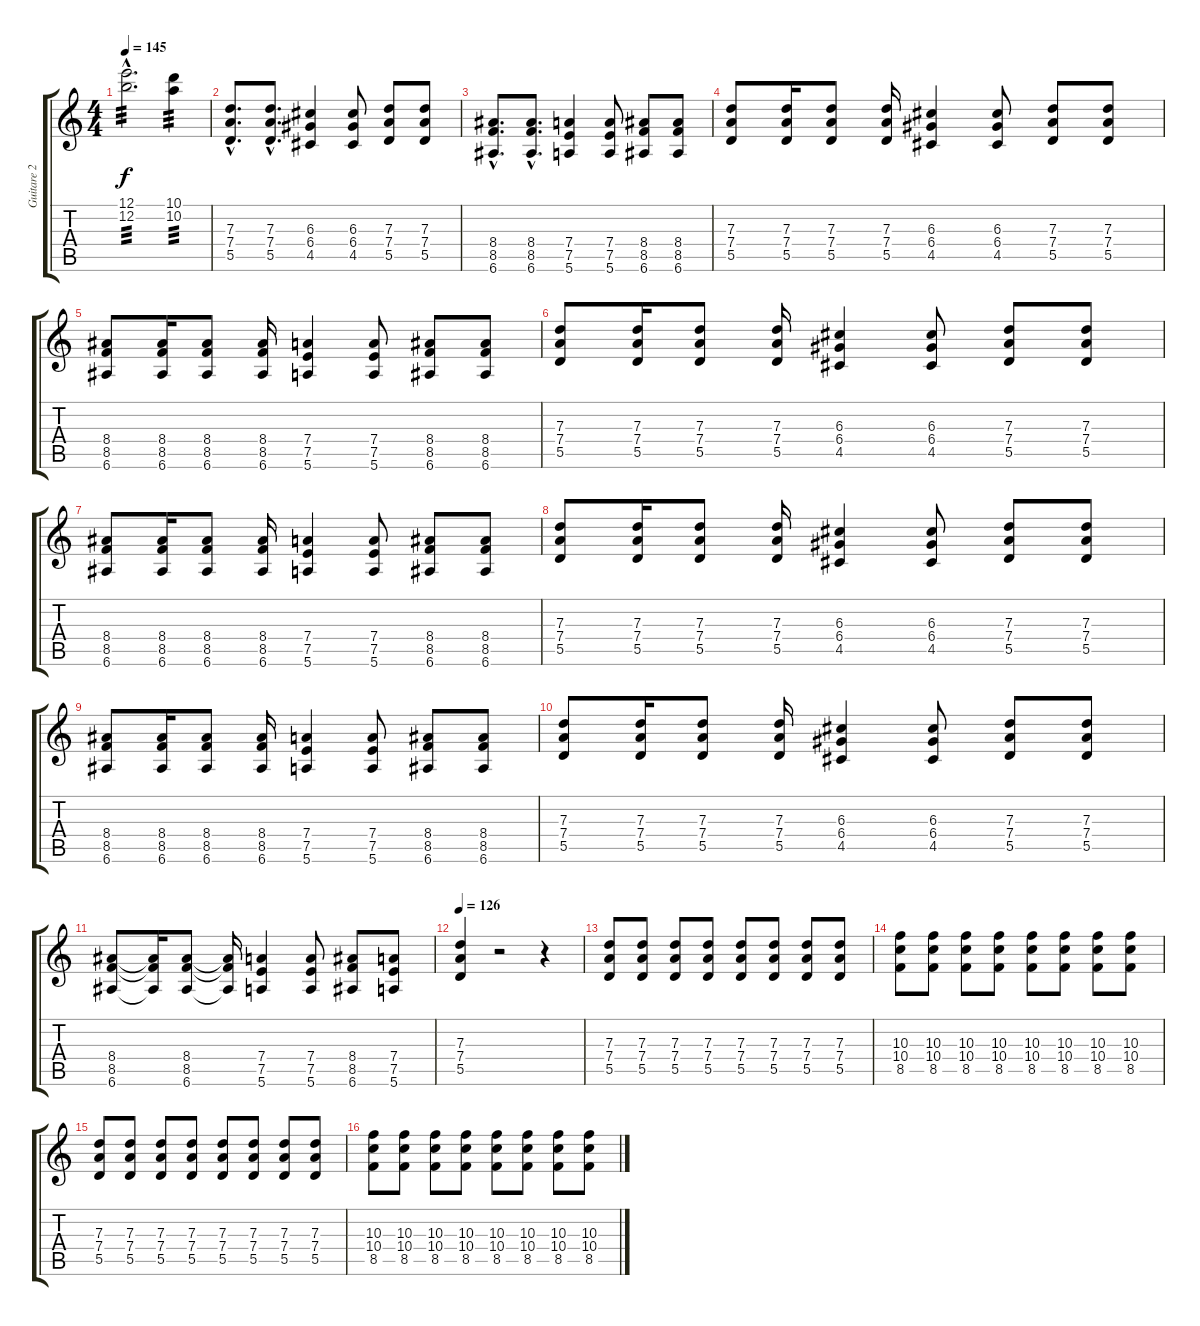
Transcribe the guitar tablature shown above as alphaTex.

\track ("Guitare 2" "Guitare 2") {instrument overdrivenguitar}
\staff {score tabs}
\tuning (E4 B3 G3 D3 A2 E2) {hide}
\ts (4 4)
\tempo 145
\clef g2
\ks c
(12.1{hac} 12.2{hac}).2{d tp 3 dy f instrument guitarharmonics} (10.1 10.2).4{tp 3} |
(7.3{hac} 7.4{hac} 5.5{hac}).8{d instrument overdrivenguitar} (7.3{hac} 7.4{hac} 5.5{hac}).8{d} (6.3 6.4 4.5).4 (6.3 6.4 4.5).8 (7.3 7.4 5.5).8 (7.3 7.4 5.5).8 |
(8.4{hac} 8.5{hac} 6.6{hac}).8{d} (8.4{hac} 8.5{hac} 6.6{hac}).8{d} (7.4 7.5 5.6).4 (7.4 7.5 5.6).8 (8.4 8.5 6.6).8 (8.4 8.5 6.6).8 |
(7.3 7.4 5.5).8 (7.3 7.4 5.5).16 (7.3 7.4 5.5).8 (7.3 7.4 5.5).16 (6.3 6.4 4.5).4 (6.3 6.4 4.5).8 (7.3 7.4 5.5).8 (7.3 7.4 5.5).8 |
(8.4 8.5 6.6).8 (8.4 8.5 6.6).16 (8.4 8.5 6.6).8 (8.4 8.5 6.6).16 (7.4 7.5 5.6).4 (7.4 7.5 5.6).8 (8.4 8.5 6.6).8 (8.4 8.5 6.6).8 |
(7.3 7.4 5.5).8 (7.3 7.4 5.5).16 (7.3 7.4 5.5).8 (7.3 7.4 5.5).16 (6.3 6.4 4.5).4 (6.3 6.4 4.5).8 (7.3 7.4 5.5).8 (7.3 7.4 5.5).8 |
(8.4 8.5 6.6).8 (8.4 8.5 6.6).16 (8.4 8.5 6.6).8 (8.4 8.5 6.6).16 (7.4 7.5 5.6).4 (7.4 7.5 5.6).8 (8.4 8.5 6.6).8 (8.4 8.5 6.6).8 |
(7.3 7.4 5.5).8 (7.3 7.4 5.5).16 (7.3 7.4 5.5).8 (7.3 7.4 5.5).16 (6.3 6.4 4.5).4 (6.3 6.4 4.5).8 (7.3 7.4 5.5).8 (7.3 7.4 5.5).8 |
(8.4 8.5 6.6).8 (8.4 8.5 6.6).16 (8.4 8.5 6.6).8 (8.4 8.5 6.6).16 (7.4 7.5 5.6).4 (7.4 7.5 5.6).8 (8.4 8.5 6.6).8 (8.4 8.5 6.6).8 |
(7.3 7.4 5.5).8 (7.3 7.4 5.5).16 (7.3 7.4 5.5).8 (7.3 7.4 5.5).16 (6.3 6.4 4.5).4 (6.3 6.4 4.5).8 (7.3 7.4 5.5).8 (7.3 7.4 5.5).8 |
(8.4 8.5 6.6).8 (8.4{t} 8.5{t} 6.6{t}).16 (8.4 8.5 6.6).8 (8.4{t} 8.5{t} 6.6{t}).16 (7.4 7.5 5.6).4 (7.4 7.5 5.6).8 (8.4 8.5 6.6).8 (7.4 7.5 5.6).8 |
\tempo 126
(7.3 7.4 5.5).4 r.2 r.4 |
(7.3 7.4 5.5).8 (7.3 7.4 5.5).8 (7.3 7.4 5.5).8 (7.3 7.4 5.5).8 (7.3 7.4 5.5).8 (7.3 7.4 5.5).8 (7.3 7.4 5.5).8 (7.3 7.4 5.5).8 |
(10.3 10.4 8.5).8 (10.3 10.4 8.5).8 (10.3 10.4 8.5).8 (10.3 10.4 8.5).8 (10.3 10.4 8.5).8 (10.3 10.4 8.5).8 (10.3 10.4 8.5).8 (10.3 10.4 8.5).8 |
(7.3 7.4 5.5).8 (7.3 7.4 5.5).8 (7.3 7.4 5.5).8 (7.3 7.4 5.5).8 (7.3 7.4 5.5).8 (7.3 7.4 5.5).8 (7.3 7.4 5.5).8 (7.3 7.4 5.5).8 |
(10.3 10.4 8.5).8 (10.3 10.4 8.5).8 (10.3 10.4 8.5).8 (10.3 10.4 8.5).8 (10.3 10.4 8.5).8 (10.3 10.4 8.5).8 (10.3 10.4 8.5).8 (10.3 10.4 8.5).8
